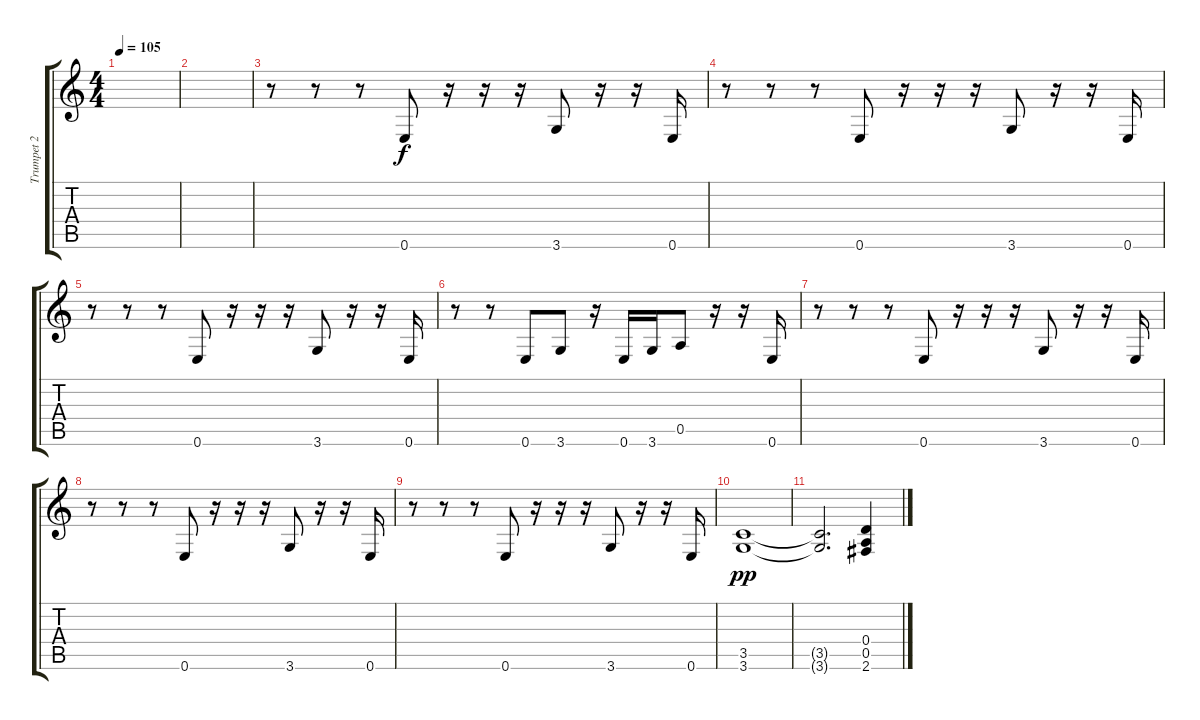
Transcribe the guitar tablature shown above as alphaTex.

\track ("Trumpet 2" "Trumpet 2") {instrument distortionguitar}
\staff {score tabs}
\tuning (E4 B3 G3 D3 A2 E2) {hide}
\ts (4 4)
\tempo 105
\clef g2
\ks c
|
|
r.8 r.8 r.8 0.6.8 r.16 r.16 r.16 3.6.8 r.16 r.16 0.6.16 |
r.8 r.8 r.8 0.6.8 r.16 r.16 r.16 3.6.8 r.16 r.16 0.6.16 |
r.8 r.8 r.8 0.6.8 r.16 r.16 r.16 3.6.8 r.16 r.16 0.6.16 |
r.8 r.8 0.6.8 3.6.8 r.16 0.6.16 3.6.16 0.5.8 r.16 r.16 0.6.16 |
r.8 r.8 r.8 0.6.8 r.16 r.16 r.16 3.6.8 r.16 r.16 0.6.16 |
r.8 r.8 r.8 0.6.8 r.16 r.16 r.16 3.6.8 r.16 r.16 0.6.16 |
r.8 r.8 r.8 0.6.8 r.16 r.16 r.16 3.6.8 r.16 r.16 0.6.16 |
(3.5 3.6).1{dy pp} |
(3.5{t} 3.6{t}).2{d} (0.4 0.5 2.6).4
